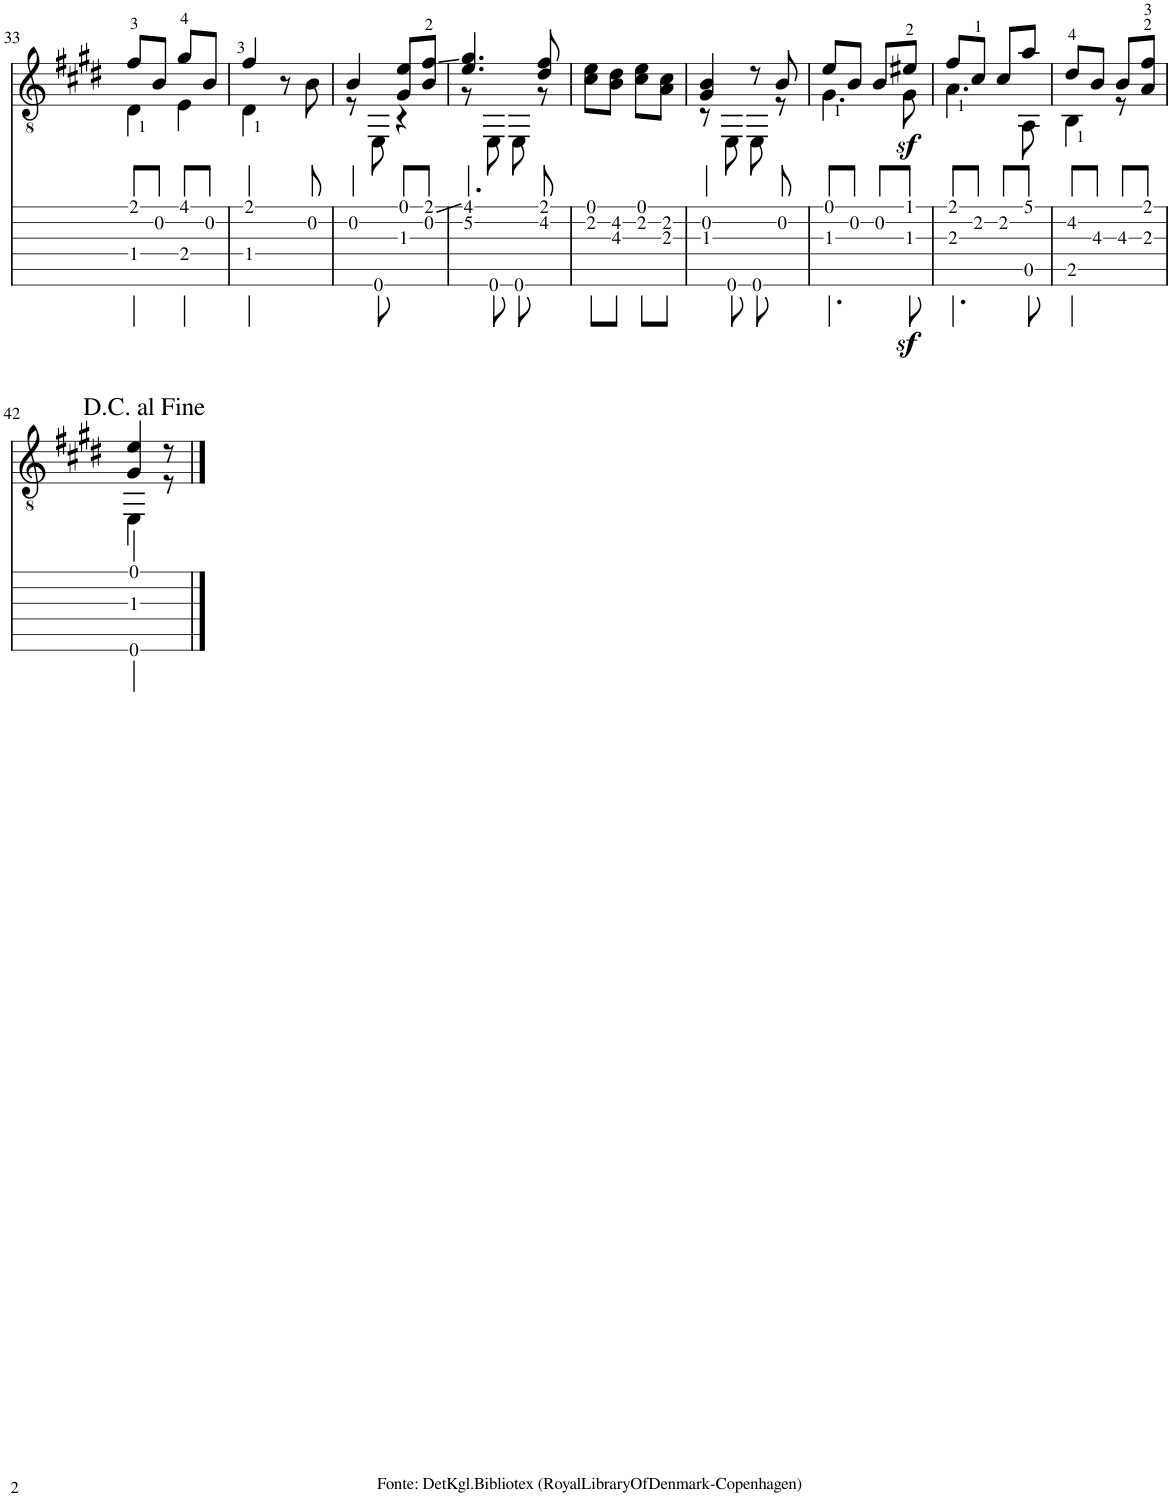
**kern	**dynam	**kern	**dynam
*part2	*part2	*part1	*part1
*staff2	*staff2	*staff1	*staff1
*I"Chitarra classica (Intavolatura)	*	*I"Guitar	*
!!LO:PB:g=z
*	*	*clefGv2	*
*k[f#c#g#d#]	*	*k[f#c#g#d#]	*
*M2/4	*	*M2/4	*
=33	=33	=33	=33
*^	*	*^	*
8f#/L	4D#\	.	8f#/L	4D#\	.
8B/J	.	.	8B/J	.	.
8g#/L	4E\	.	8g#/L	4E\	.
8B/J	.	.	8B/J	.	.
=34	=34	=34	=34	=34	=34
4f#/	4D#\	.	4f#/	4D#\	.
8r	4ryy	.	8r	4ryy	.
8B/	.	.	8B\	.	.
=35	=35	=35	=35	=35	=35
4B/	8r	.	4B/	8r	.
.	8EE\	.	.	8EE\	.
8G#/ 8e/L	4r	.	8G#/ 8e/L	4r	.
8B/ 8f#/J	.	.	8B/ 8f#/J	.	.
=36	=36	=36	=36	=36	=36
4.e/ 4.g#/	8r	.	4.e/ 4.g#/	8r	.
.	8EE\	.	.	8EE\	.
.	8EE\	.	.	8EE\	.
8d#/ 8f#/	8r	.	8d#/ 8f#/	8r	.
*v	*v	*	*	*	*
*	*	*v	*v	*
=37	=37	=37	=37
8c#\ 8e\L	.	8c#\ 8e\L	.
8B\ 8d#\J	.	8B\ 8d#\J	.
8c#\ 8e\L	.	8c#\ 8e\L	.
8A\ 8c#\J	.	8A\ 8c#\J	.
=38	=38	=38	=38
*^	*	*^	*
4G#/ 4B/	8r	.	4G#/ 4B/	8r	.
.	8EE\	.	.	8EE\	.
8r	8EE\	.	8r	8EE\	.
8B/	8r	.	8B/	8r	.
=39	=39	=39	=39	=39	=39
8e/L	4.G#\	.	8e/L	4.G#\	.
8B/J	.	.	8B/J	.	.
8B/L	.	.	8B/L	.	.
!	!	!LO:DY:b	!	!	!LO:DY:b
8e#X/J	8G#\	sf	8e#X/J	8G#\	sf
=40	=40	=40	=40	=40	=40
8f#/L	4.A\	.	8f#/L	4.A\	.
8c#/J	.	.	8c#/J	.	.
8c#/L	.	.	8c#/L	.	.
8a/J	8AA\	.	8a/J	8AA\	.
=41	=41	=41	=41	=41	=41
8d#/L	4BB\	.	8d#/L	4BB\	.
8B/J	.	.	8B/J	.	.
8B/L	8r	.	8B/L	8r	.
8A/ 8f#/J	8ryy	.	8A/ 8f#/J	8ryy	.
!!LO:LB:g=z	!!
=42	=42	=42	=42	=42	=42
4G#/ 4e/	4EE\	.	4G#/ 4e/	4EE\	.
8r	8r	.	8r	8r	.
*v	*v	*	*	*	*
*	*	*v	*v	*
==	==	==	==
*-	*-	*-	*-
